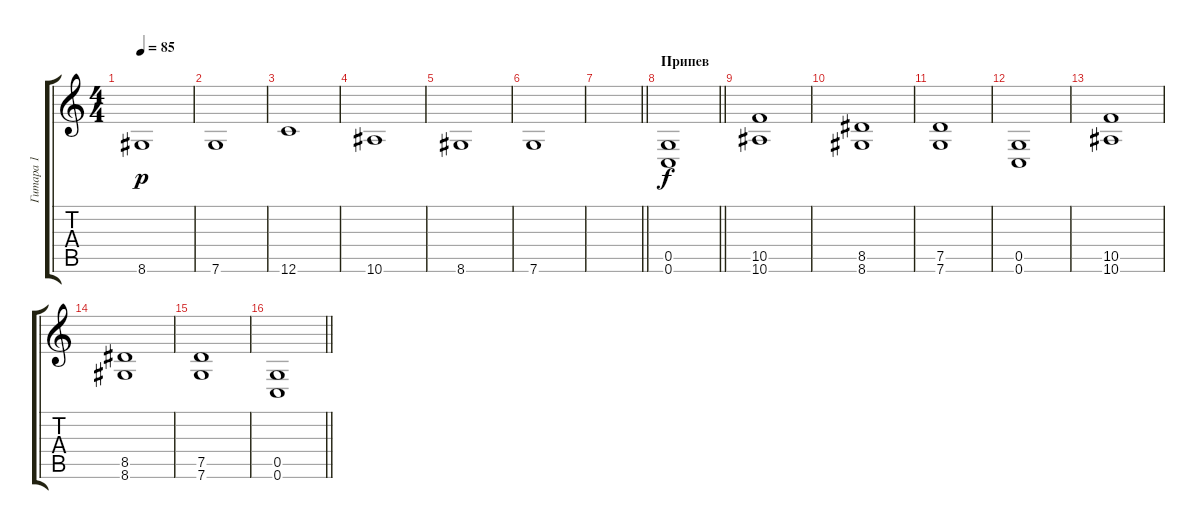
\track ("Гитара 1" "Гитара 1") {instrument distortionguitar}
\staff {score tabs}
\tuning (D4 A3 F3 C3 G2 C2) {hide}
\ts (4 4)
\tempo 85
\clef g2
\ks c
8.6.1{dy p} |
7.6.1 |
12.6.1 |
10.6.1 |
8.6.1 |
7.6.1 |
\barLineRight lightlight
|
\section ("" "Припев")
\barLineRight lightlight
(0.5 0.6).1{dy f} |
\section ("" "")
(10.5 10.6).1 |
(8.5 8.6).1 |
(7.5 7.6).1 |
(0.5 0.6).1 |
(10.5 10.6).1 |
(8.5 8.6).1 |
(7.5 7.6).1 |
\barLineRight lightlight
(0.5 0.6).1
